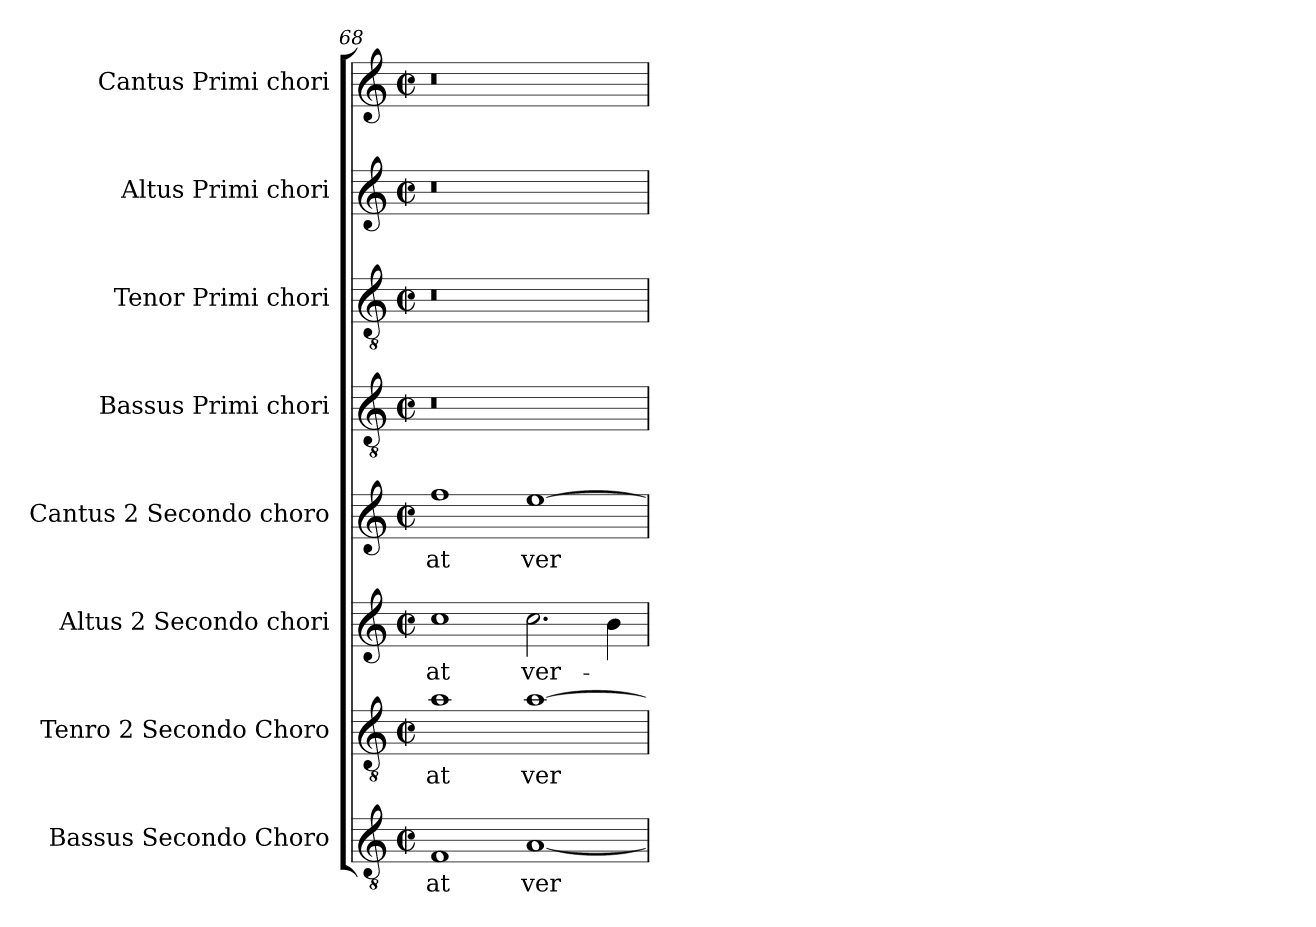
**kern	**text	**kern	**text	**kern	**text	**kern	**text	**kern	**kern	**kern	**kern
*part8	*part8	*part7	*part7	*part6	*part6	*part5	*part5	*part4	*part3	*part2	*part1
*staff8	*staff8	*staff7	*staff7	*staff6	*staff6	*staff5	*staff5	*staff4	*staff3	*staff2	*staff1
*I"Bassus  Secondo Choro	*	*I"Tenro 2  Secondo Choro	*	*I"Altus 2  Secondo chori	*	*I"Cantus 2  Secondo choro	*	*I"Bassus  Primi chori	*I"Tenor  Primi chori	*I"Altus  Primi chori	*I"Cantus  Primi chori
*I'Ch	*	*I'Ch	*	*I'Ch	*	*I'Ch	*	*I'Ch	*I'Ch	*I'Ch	*I'Ch
*clefGv2	*	*clefGv2	*	*clefG2	*	*clefG2	*	*clefGv2	*clefGv2	*clefG2	*clefG2
*M2/2	*	*M2/2	*	*M2/2	*	*M2/2	*	*M2/2	*M2/2	*M2/2	*M2/2
*met(c|)	*	*met(c|)	*	*met(c|)	*	*met(c|)	*	*met(c|)	*met(c|)	*met(c|)	*met(c|)
=68	=68	=68	=68	=68	=68	=68	=68	=68	=68	=68	=68
!	!LO:LY:b:cj	!	!LO:LY:b:cj	!	!LO:LY:b:cj	!	!LO:LY:b:cj	!	!	!	!
1F	-at	1a	-at	1cc	-at	1ff	-at	0r	0r	0r	0r
!	!LO:LY:b:cj	!	!LO:LY:b:cj	!	!LO:LY:b:cj	!	!LO:LY:b:cj	!	!	!	!
[<1A	ver-	[>1a	ver-	2.cc\	ver-	[>1ee	ver-	.	.	.	.
.	.	.	.	4b\	.	.	.	.	.	.	.
=	=	=	=	=	=	=	=	=	=	=	=
*-	*-	*-	*-	*-	*-	*-	*-	*-	*-	*-	*-
